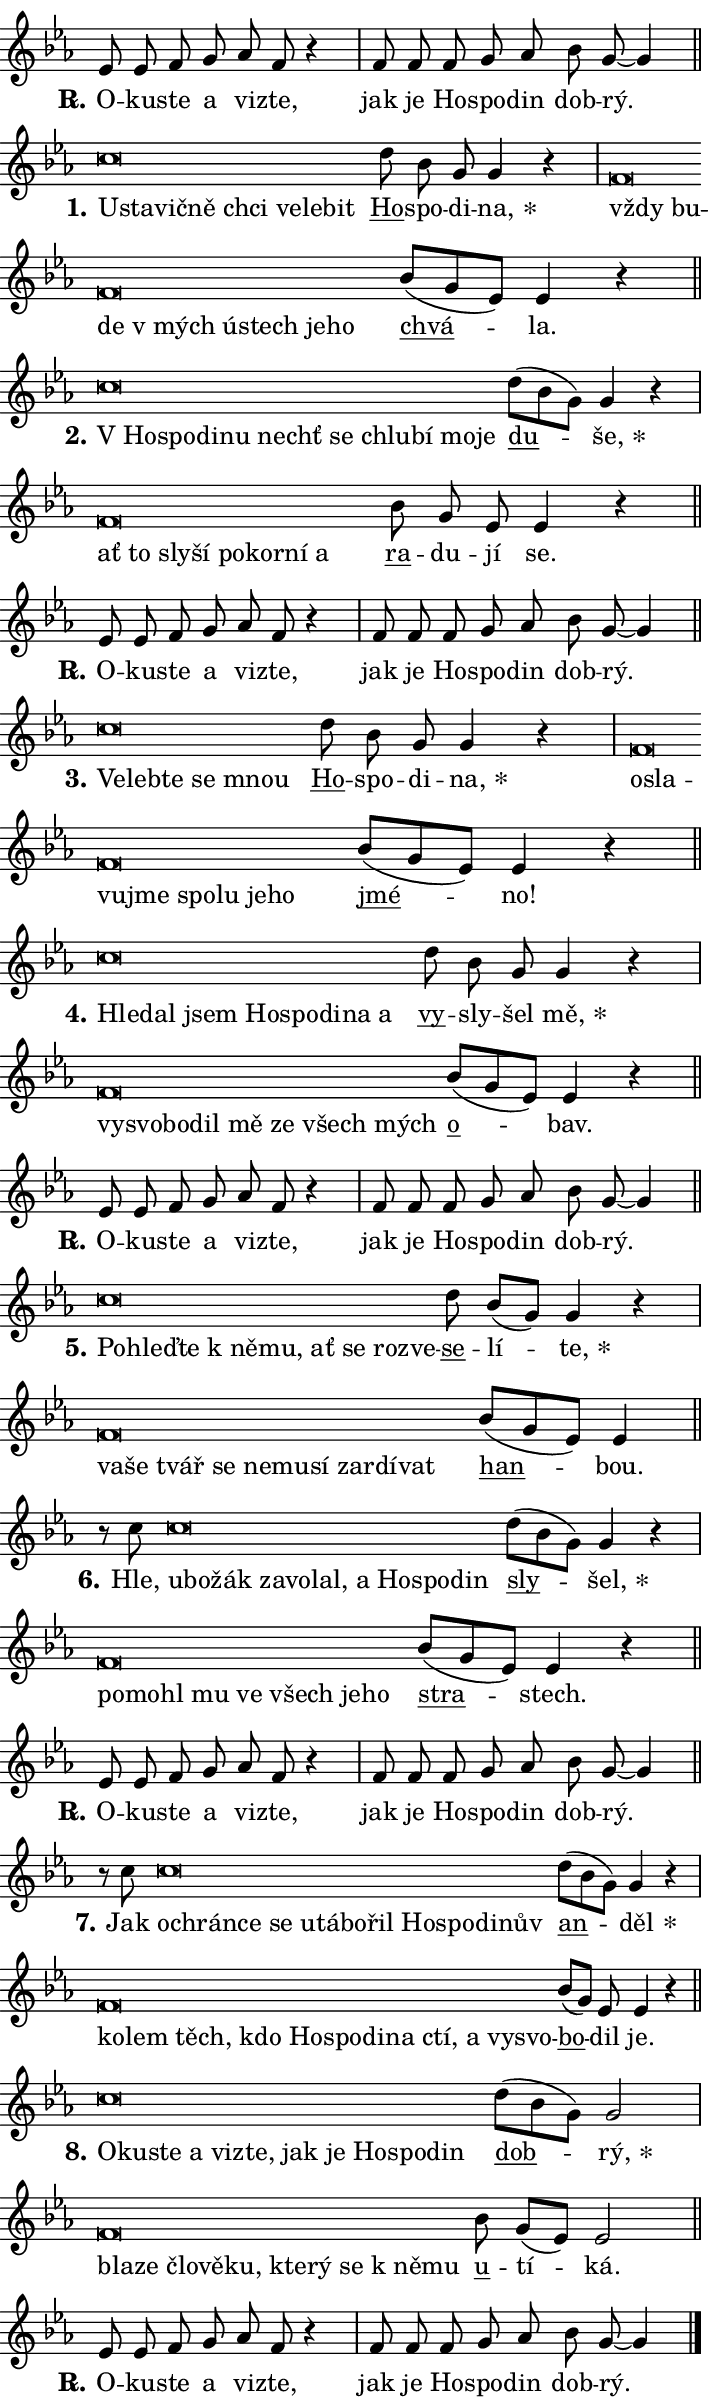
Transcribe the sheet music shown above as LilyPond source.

\version "2.24.0"
\header { tagline = "" }
\paper {
  indent = 0\cm
  top-margin = 0\cm
  right-margin = 0.13\cm % to fit lyric hyphens
  bottom-margin = 0\cm
  left-margin = 0\cm
  paper-width = 12\cm
  page-breaking = #ly:one-page-breaking
  system-system-spacing.basic-distance = #11
  score-system-spacing.basic-distance = #11
  ragged-last = ##f
}


%% Author: Thomas Morley
%% https://lists.gnu.org/archive/html/lilypond-user/2020-05/msg00002.html
#(define (line-position grob)
"Returns position of @var[grob} in current system:
   @code{'start}, if at first time-step
   @code{'end}, if at last time-step
   @code{'middle} otherwise
"
  (let* ((col (ly:item-get-column grob))
         (ln (ly:grob-object col 'left-neighbor))
         (rn (ly:grob-object col 'right-neighbor))
         (col-to-check-left (if (ly:grob? ln) ln col))
         (col-to-check-right (if (ly:grob? rn) rn col))
         (break-dir-left
           (and
             (ly:grob-property col-to-check-left 'non-musical #f)
             (ly:item-break-dir col-to-check-left)))
         (break-dir-right
           (and
             (ly:grob-property col-to-check-right 'non-musical #f)
             (ly:item-break-dir col-to-check-right))))
        (cond ((eqv? 1 break-dir-left) 'start)
              ((eqv? -1 break-dir-right) 'end)
              (else 'middle))))

#(define (tranparent-at-line-position vctor)
  (lambda (grob)
  "Relying on @code{line-position} select the relevant enry from @var{vctor}.
Used to determine transparency,"
    (case (line-position grob)
      ((end) (not (vector-ref vctor 0)))
      ((middle) (not (vector-ref vctor 1)))
      ((start) (not (vector-ref vctor 2))))))

noteHeadBreakVisibility =
#(define-music-function (break-visibility)(vector?)
"Makes @code{NoteHead}s transparent relying on @var{break-visibility}"
#{
  \override NoteHead.transparent =
    #(tranparent-at-line-position break-visibility)
#})

#(define delete-ledgers-for-transparent-note-heads
  (lambda (grob)
    "Reads whether a @code{NoteHead} is transparent.
If so this @code{NoteHead} is removed from @code{'note-heads} from
@var{grob}, which is supposed to be @code{LedgerLineSpanner}.
As a result ledgers are not printed for this @code{NoteHead}"
    (let* ((nhds-array (ly:grob-object grob 'note-heads))
           (nhds-list
             (if (ly:grob-array? nhds-array)
                 (ly:grob-array->list nhds-array)
                 '()))
           ;; Relies on the transparent-property being done before
           ;; Staff.LedgerLineSpanner.after-line-breaking is executed.
           ;; This is fragile ...
           (to-keep
             (remove
               (lambda (nhd)
                 (ly:grob-property nhd 'transparent #f))
               nhds-list)))
      ;; TODO find a better method to iterate over grob-arrays, similiar
      ;; to filter/remove etc for lists
      ;; For now rebuilt from scratch
      (set! (ly:grob-object grob 'note-heads)  '())
      (for-each
        (lambda (nhd)
          (ly:pointer-group-interface::add-grob grob 'note-heads nhd))
        to-keep))))

squashNotes = {
  \override NoteHead.X-extent = #'(-0.2 . 0.2)
  \override NoteHead.Y-extent = #'(-0.75 . 0)
  \override NoteHead.stencil =
    #(lambda (grob)
       (let ((pos (ly:grob-property grob 'staff-position)))
         (begin
           (if (< pos -7) (display "ERROR: Lower brevis then expected\n") (display ""))
           (if (<= pos -6) ly:text-interface::print ly:note-head::print))))
}
unSquashNotes = {
  \revert NoteHead.X-extent
  \revert NoteHead.Y-extent
  \revert NoteHead.stencil
}

hideNotes = \noteHeadBreakVisibility #begin-of-line-visible
unHideNotes = \noteHeadBreakVisibility #all-visible

% work-around for resetting accidentals
% https://lilypond.org/doc/v2.23/Documentation/notation/displaying-rhythms#unmetered-music
cadenzaMeasure = {
  \cadenzaOff
  \partial 1024 s1024
  \cadenzaOn
}

#(define-markup-command (accent layout props text) (markup?)
  "Underline accented syllable"
  (interpret-markup layout props
    #{\markup \override #'(offset . 4.3) \underline { #text }#}))

responsum = \markup \concat {
  "R" \hspace #-1.05 \path #0.1 #'((moveto 0 0.07) (lineto 0.9 0.8)) \hspace #0.05 "."
}

spaceSize = #0.6828661417322834 % exact space size for TeX Gyre Schola

\layout {
  \context {
    \Staff
    \remove "Time_signature_engraver"
    \override LedgerLineSpanner.after-line-breaking = #delete-ledgers-for-transparent-note-heads
  }
  \context {
    \Lyrics {
      \override LyricSpace.minimum-distance = \spaceSize
      \override LyricText.font-name = #"TeX Gyre Schola"
      \override LyricText.font-size = 1
      \override StanzaNumber.font-name = #"TeX Gyre Schola Bold"
      \override StanzaNumber.font-size = 1
    }
  }
  \context {
    \Score 
    \override NoteHead.text =
      #(lambda (grob) 
        (let ((pos (ly:grob-property grob 'staff-position)))
          #{\markup {
            \combine
              \halign #-0.55 \raise #(if (= pos -6) 0 0.5) \override #'(thickness . 2) \draw-line #'(3.2 . 0)
              \musicglyph "noteheads.sM1"
          }#}))
  }
}

% magnetic-lyrics.ily
%
%   written by
%     Jean Abou Samra <jean@abou-samra.fr>
%     Werner Lemberg <wl@gnu.org>
%
%   adapted by
%     Jiri Hon <jiri.hon@gmail.com>
%
% Version 2022-Apr-15

% https://www.mail-archive.com/lilypond-user@gnu.org/msg149350.html

#(define (Left_hyphen_pointer_engraver context)
   "Collect syllable-hyphen-syllable occurrences in lyrics and store
them in properties.  This engraver only looks to the left.  For
example, if the lyrics input is @code{foo -- bar}, it does the
following.

@itemize @bullet
@item
Set the @code{text} property of the @code{LyricHyphen} grob between
@q{foo} and @q{bar} to @code{foo}.

@item
Set the @code{left-hyphen} property of the @code{LyricText} grob with
text @q{foo} to the @code{LyricHyphen} grob between @q{foo} and
@q{bar}.
@end itemize

Use this auxiliary engraver in combination with the
@code{lyric-@/text::@/apply-@/magnetic-@/offset!} hook."
   (let ((hyphen #f)
         (text #f))
     (make-engraver
      (acknowledgers
       ((lyric-syllable-interface engraver grob source-engraver)
        (set! text grob)))
      (end-acknowledgers
       ((lyric-hyphen-interface engraver grob source-engraver)
        ;(when (not (grob::has-interface grob 'lyric-space-interface))
          (set! hyphen grob)));)
      ((stop-translation-timestep engraver)
       (when (and text hyphen)
         (ly:grob-set-object! text 'left-hyphen hyphen))
       (set! text #f)
       (set! hyphen #f)))))

#(define (lyric-text::apply-magnetic-offset! grob)
   "If the space between two syllables is less than the value in
property @code{LyricText@/.details@/.squash-threshold}, move the right
syllable to the left so that it gets concatenated with the left
syllable.

Use this function as a hook for
@code{LyricText@/.after-@/line-@/breaking} if the
@code{Left_@/hyphen_@/pointer_@/engraver} is active."
   (let ((hyphen (ly:grob-object grob 'left-hyphen #f)))
     (when hyphen
       (let ((left-text (ly:spanner-bound hyphen LEFT)))
         (when (grob::has-interface left-text 'lyric-syllable-interface)
           (let* ((common (ly:grob-common-refpoint grob left-text X))
                  (this-x-ext (ly:grob-extent grob common X))
                  (left-x-ext
                   (begin
                     ;; Trigger magnetism for left-text.
                     (ly:grob-property left-text 'after-line-breaking)
                     (ly:grob-extent left-text common X)))
                  ;; `delta` is the gap width between two syllables.
                  (delta (- (interval-start this-x-ext)
                            (interval-end left-x-ext)))
                  (details (ly:grob-property grob 'details))
                  (threshold (assoc-get 'squash-threshold details 0.2)))
             (when (< delta threshold)
               (let* (;; We have to manipulate the input text so that
                      ;; ligatures crossing syllable boundaries are not
                      ;; disabled.  For languages based on the Latin
                      ;; script this is essentially a beautification.
                      ;; However, for non-Western scripts it can be a
                      ;; necessity.
                      (lt (ly:grob-property left-text 'text))
                      (rt (ly:grob-property grob 'text))
                      (is-space (grob::has-interface hyphen 'lyric-space-interface))
                      (space (if is-space " " ""))
                      (extra-delta (if is-space spaceSize 0))
                      ;; Append new syllable.
                      (ltrt-space (if (and (string? lt) (string? rt))
                                (string-append lt space rt)
                                (make-concat-markup (list lt space rt))))
                      ;; Right-align `ltrt` to the right side.
                      (ltrt-space-markup (grob-interpret-markup
                               grob
                               (make-translate-markup
                                (cons (interval-length this-x-ext) 0)
                                (make-right-align-markup ltrt-space)))))
                 (begin
                   ;; Don't print `left-text`.
                   (ly:grob-set-property! left-text 'stencil #f)
                   ;; Set text and stencil (which holds all collected
                   ;; syllables so far) and shift it to the left.
                   (ly:grob-set-property! grob 'text ltrt-space)
                   (ly:grob-set-property! grob 'stencil ltrt-space-markup)
                   (ly:grob-translate-axis! grob (- (- delta extra-delta)) X))))))))))


#(define (lyric-hyphen::displace-bounds-first grob)
   ;; Make very sure this callback isn't triggered too early.
   (let ((left (ly:spanner-bound grob LEFT))
         (right (ly:spanner-bound grob RIGHT)))
     (ly:grob-property left 'after-line-breaking)
     (ly:grob-property right 'after-line-breaking)
     (ly:lyric-hyphen::print grob)))

squashThreshold = #0.4

\layout {
  \context {
    \Lyrics
    \consists #Left_hyphen_pointer_engraver
    \override LyricText.after-line-breaking =
      #lyric-text::apply-magnetic-offset!
    \override LyricHyphen.stencil = #lyric-hyphen::displace-bounds-first
    \override LyricText.details.squash-threshold = \squashThreshold
    \override LyricHyphen.minimum-distance = 0
    \override LyricHyphen.minimum-length = \squashThreshold
  }
}

squashText = \override LyricText.details.squash-threshold = 9999
unSquashText = \override LyricText.details.squash-threshold = \squashThreshold

leftText = \override LyricText.self-alignment-X = #LEFT
unLeftText = \revert LyricText.self-alignment-X

starOffset = #(lambda (grob) 
                (let ((x_offset (ly:self-alignment-interface::aligned-on-x-parent grob)))
                  (if (= x_offset 0) 0 (+ x_offset 1.2))))

star = #(define-music-function (syllable)(string?)
"Append star separator at the end of a syllable"
#{
  \once \override LyricText.X-offset = #starOffset
  \lyricmode { \markup {
    #syllable
    \override #'((font-name . "TeX Gyre Schola Bold")) \hspace #0.2 \lower #0.65 \larger "*"
  } }
#})

starAccent = #(define-music-function (syllable)(string?)
"Append star separator at the end of a syllable and make accent"
#{
  \once \override LyricText.X-offset = #starOffset
  \lyricmode { \markup {
    \accent #syllable
    \override #'((font-name . "TeX Gyre Schola Bold")) \hspace #0.2 \lower #0.65 \larger "*"
  } }
#})

breath = #(define-music-function (syllable)(string?)
"Append breathing indicator at the end of a syllable"
#{
  \lyricmode { \markup { #syllable "+" } }
#})

optionalBreath = #(define-music-function (syllable)(string?)
"Append optional breathing indicator at the end of a syllable"
#{
  \lyricmode { \markup { #syllable "(+)" } }
#})


\score {
    <<
        \new Voice = "melody" { \cadenzaOn \key es \major \relative { es'8 es f g as f r4 \cadenzaMeasure \bar "|" f8 f \bar "" f g as \bar "" bes g~ g4 \cadenzaMeasure \bar "||" \break } }
        \new Lyrics \lyricsto "melody" { \lyricmode { \set stanza = \responsum
O -- ku -- ste a vi -- zte, jak je Ho -- spo -- din dob -- rý. } }
    >>
    \layout {}
}

\score {
    <<
        \new Voice = "melody" { \cadenzaOn \key es \major \relative { \squashNotes c''\breve*1/16 \hideNotes \breve*1/16 \bar "" \breve*1/16 \bar "" \breve*1/16 \bar "" \breve*1/16 \bar "" \breve*1/16 \bar "" \breve*1/16 \breve*1/16 \bar "" \unHideNotes \unSquashNotes \bar "" d8 bes g g4 r \cadenzaMeasure \bar "|" \squashNotes f\breve*1/16 \hideNotes \breve*1/16 \bar "" \breve*1/16 \bar "" \breve*1/16 \bar "" \breve*1/16 \bar "" \breve*1/16 \bar "" \breve*1/16 \breve*1/16 \bar "" \unHideNotes \unSquashNotes \bar "" bes8[( g es)] es4 r \cadenzaMeasure \bar "||" \break } }
        \new Lyrics \lyricsto "melody" { \lyricmode { \set stanza = "1."
\leftText U -- \squashText sta -- vič -- ně chci ve -- le -- bit \unLeftText \unSquashText \markup \accent Ho -- spo -- di -- \star na, \leftText vždy \squashText bu -- de "v mých" ú -- stech je -- ho \unLeftText \unSquashText \markup \accent chvá -- la. } }
    >>
    \layout {}
}

\score {
    <<
        \new Voice = "melody" { \cadenzaOn \key es \major \relative { \squashNotes c''\breve*1/16 \hideNotes \breve*1/16 \bar "" \breve*1/16 \bar "" \breve*1/16 \bar "" \breve*1/16 \bar "" \breve*1/16 \bar "" \breve*1/16 \bar "" \breve*1/16 \bar "" \breve*1/16 \breve*1/16 \bar "" \unHideNotes \unSquashNotes \bar "" d8[( bes g)] g4 r \cadenzaMeasure \bar "|" \squashNotes f\breve*1/16 \hideNotes \breve*1/16 \bar "" \breve*1/16 \bar "" \breve*1/16 \bar "" \breve*1/16 \bar "" \breve*1/16 \bar "" \breve*1/16 \breve*1/16 \bar "" \unHideNotes \unSquashNotes \bar "" bes8 g es es4 r \cadenzaMeasure \bar "||" \break } }
        \new Lyrics \lyricsto "melody" { \lyricmode { \set stanza = "2."
\leftText "V Ho" -- \squashText spo -- di -- nu nechť se chlu -- bí mo -- je \unLeftText \unSquashText \markup \accent du -- \star še, \leftText ať \squashText to sly -- ší po -- kor -- ní a \unLeftText \unSquashText \markup \accent ra -- du -- jí se. } }
    >>
    \layout {}
}

\score {
    <<
        \new Voice = "melody" { \cadenzaOn \key es \major \relative { es'8 es f g as f r4 \cadenzaMeasure \bar "|" f8 f \bar "" f g as \bar "" bes g~ g4 \cadenzaMeasure \bar "||" \break } }
        \new Lyrics \lyricsto "melody" { \lyricmode { \set stanza = \responsum
O -- ku -- ste a vi -- zte, jak je Ho -- spo -- din dob -- rý. } }
    >>
    \layout {}
}

\score {
    <<
        \new Voice = "melody" { \cadenzaOn \key es \major \relative { \squashNotes c''\breve*1/16 \hideNotes \breve*1/16 \bar "" \breve*1/16 \bar "" \breve*1/16 \breve*1/16 \bar "" \unHideNotes \unSquashNotes \bar "" d8 bes g g4 r \cadenzaMeasure \bar "|" \squashNotes f\breve*1/16 \hideNotes \breve*1/16 \bar "" \breve*1/16 \bar "" \breve*1/16 \bar "" \breve*1/16 \bar "" \breve*1/16 \bar "" \breve*1/16 \breve*1/16 \bar "" \unHideNotes \unSquashNotes \bar "" bes8[( g es)] es4 r \cadenzaMeasure \bar "||" \break } }
        \new Lyrics \lyricsto "melody" { \lyricmode { \set stanza = "3."
\leftText Ve -- \squashText leb -- te se mnou \unLeftText \unSquashText \markup \accent Ho -- spo -- di -- \star na, \leftText o -- \squashText sla -- vu -- jme spo -- lu je -- ho \unLeftText \unSquashText \markup \accent jmé -- no! } }
    >>
    \layout {}
}

\score {
    <<
        \new Voice = "melody" { \cadenzaOn \key es \major \relative { \squashNotes c''\breve*1/16 \hideNotes \breve*1/16 \bar "" \breve*1/16 \bar "" \breve*1/16 \bar "" \breve*1/16 \bar "" \breve*1/16 \bar "" \breve*1/16 \breve*1/16 \bar "" \unHideNotes \unSquashNotes \bar "" d8 bes g g4 r \cadenzaMeasure \bar "|" \squashNotes f\breve*1/16 \hideNotes \breve*1/16 \bar "" \breve*1/16 \bar "" \breve*1/16 \bar "" \breve*1/16 \bar "" \breve*1/16 \bar "" \breve*1/16 \breve*1/16 \bar "" \unHideNotes \unSquashNotes \bar "" bes8[( g es)] es4 r \cadenzaMeasure \bar "||" \break } }
        \new Lyrics \lyricsto "melody" { \lyricmode { \set stanza = "4."
\leftText Hle -- \squashText dal jsem Ho -- spo -- di -- na a \unLeftText \unSquashText \markup \accent vy -- sly -- šel \star mě, \leftText vy -- \squashText svo -- bo -- dil mě ze všech mých \unLeftText \unSquashText \markup \accent o -- bav. } }
    >>
    \layout {}
}

\score {
    <<
        \new Voice = "melody" { \cadenzaOn \key es \major \relative { es'8 es f g as f r4 \cadenzaMeasure \bar "|" f8 f \bar "" f g as \bar "" bes g~ g4 \cadenzaMeasure \bar "||" \break } }
        \new Lyrics \lyricsto "melody" { \lyricmode { \set stanza = \responsum
O -- ku -- ste a vi -- zte, jak je Ho -- spo -- din dob -- rý. } }
    >>
    \layout {}
}

\score {
    <<
        \new Voice = "melody" { \cadenzaOn \key es \major \relative { \squashNotes c''\breve*1/16 \hideNotes \breve*1/16 \bar "" \breve*1/16 \bar "" \breve*1/16 \bar "" \breve*1/16 \bar "" \breve*1/16 \bar "" \breve*1/16 \bar "" \breve*1/16 \breve*1/16 \bar "" \unHideNotes \unSquashNotes \bar "" d8 bes[( g)] g4 r \cadenzaMeasure \bar "|" \squashNotes f\breve*1/16 \hideNotes \breve*1/16 \bar "" \breve*1/16 \bar "" \breve*1/16 \bar "" \breve*1/16 \bar "" \breve*1/16 \bar "" \breve*1/16 \bar "" \breve*1/16 \bar "" \breve*1/16 \breve*1/16 \bar "" \unHideNotes \unSquashNotes \bar "" bes8[( g es)] es4 \cadenzaMeasure \bar "||" \break } }
        \new Lyrics \lyricsto "melody" { \lyricmode { \set stanza = "5."
\leftText Po -- \squashText hleď -- te "k ně" -- mu, ať se roz -- ve -- \unLeftText \unSquashText \markup \accent se -- lí -- \star te, \leftText va -- \squashText še tvář se ne -- mu -- sí za -- rdí -- vat \unLeftText \unSquashText \markup \accent han -- bou. } }
    >>
    \layout {}
}

\score {
    <<
        \new Voice = "melody" { \cadenzaOn \key es \major \relative { r8 c''8 \squashNotes c\breve*1/16 \hideNotes \breve*1/16 \bar "" \breve*1/16 \bar "" \breve*1/16 \bar "" \breve*1/16 \bar "" \breve*1/16 \bar "" \breve*1/16 \bar "" \breve*1/16 \bar "" \breve*1/16 \breve*1/16 \bar "" \unHideNotes \unSquashNotes \bar "" d8[( bes g)] g4 r \cadenzaMeasure \bar "|" \squashNotes f\breve*1/16 \hideNotes \breve*1/16 \bar "" \breve*1/16 \bar "" \breve*1/16 \bar "" \breve*1/16 \bar "" \breve*1/16 \bar "" \breve*1/16 \breve*1/16 \bar "" \unHideNotes \unSquashNotes \bar "" bes8[( g es)] es4 r \cadenzaMeasure \bar "||" \break } }
        \new Lyrics \lyricsto "melody" { \lyricmode { \set stanza = "6."
Hle, \leftText u -- \squashText bo -- žák za -- vo -- lal, a Ho -- spo -- din \unLeftText \unSquashText \markup \accent sly -- \star šel, \leftText po -- \squashText mo -- hl mu ve všech je -- ho \unLeftText \unSquashText \markup \accent stra -- stech. } }
    >>
    \layout {}
}

\score {
    <<
        \new Voice = "melody" { \cadenzaOn \key es \major \relative { es'8 es f g as f r4 \cadenzaMeasure \bar "|" f8 f \bar "" f g as \bar "" bes g~ g4 \cadenzaMeasure \bar "||" \break } }
        \new Lyrics \lyricsto "melody" { \lyricmode { \set stanza = \responsum
O -- ku -- ste a vi -- zte, jak je Ho -- spo -- din dob -- rý. } }
    >>
    \layout {}
}

\score {
    <<
        \new Voice = "melody" { \cadenzaOn \key es \major \relative { r8 c''8 \squashNotes c\breve*1/16 \hideNotes \breve*1/16 \bar "" \breve*1/16 \bar "" \breve*1/16 \bar "" \breve*1/16 \bar "" \breve*1/16 \bar "" \breve*1/16 \bar "" \breve*1/16 \bar "" \breve*1/16 \bar "" \breve*1/16 \bar "" \breve*1/16 \breve*1/16 \bar "" \unHideNotes \unSquashNotes \bar "" d8[( bes g)] g4 r \cadenzaMeasure \bar "|" \squashNotes f\breve*1/16 \hideNotes \breve*1/16 \bar "" \breve*1/16 \bar "" \breve*1/16 \bar "" \breve*1/16 \bar "" \breve*1/16 \bar "" \breve*1/16 \bar "" \breve*1/16 \bar "" \breve*1/16 \bar "" \breve*1/16 \bar "" \breve*1/16 \breve*1/16 \bar "" \unHideNotes \unSquashNotes \bar "" bes8[( g)] es es4 r \cadenzaMeasure \bar "||" \break } }
        \new Lyrics \lyricsto "melody" { \lyricmode { \set stanza = "7."
Jak \leftText o -- \squashText chrán -- ce se u -- tá -- bo -- řil Ho -- spo -- di -- nův \unLeftText \unSquashText \markup \accent an -- \star děl \leftText ko -- \squashText lem těch, kdo Ho -- spo -- di -- na ctí, a vy -- svo -- \unLeftText \unSquashText \markup \accent bo -- dil je. } }
    >>
    \layout {}
}

\score {
    <<
        \new Voice = "melody" { \cadenzaOn \key es \major \relative { \squashNotes c''\breve*1/16 \hideNotes \breve*1/16 \bar "" \breve*1/16 \bar "" \breve*1/16 \bar "" \breve*1/16 \bar "" \breve*1/16 \bar "" \breve*1/16 \bar "" \breve*1/16 \bar "" \breve*1/16 \bar "" \breve*1/16 \breve*1/16 \bar "" \unHideNotes \unSquashNotes \bar "" d8[( bes g)] g2 \cadenzaMeasure \bar "|" \squashNotes f\breve*1/16 \hideNotes \breve*1/16 \bar "" \breve*1/16 \bar "" \breve*1/16 \bar "" \breve*1/16 \bar "" \breve*1/16 \bar "" \breve*1/16 \bar "" \breve*1/16 \bar "" \breve*1/16 \breve*1/16 \bar "" \unHideNotes \unSquashNotes \bar "" bes8 g[( es)] es2 \cadenzaMeasure \bar "||" \break } }
        \new Lyrics \lyricsto "melody" { \lyricmode { \set stanza = "8."
\leftText O -- \squashText ku -- ste a vi -- zte, jak je Ho -- spo -- din \unLeftText \unSquashText \markup \accent dob -- \star rý, \leftText bla -- \squashText ze člo -- vě -- ku, kte -- rý se "k ně" -- mu \unLeftText \unSquashText \markup \accent u -- tí -- ká. } }
    >>
    \layout {}
}

\score {
    <<
        \new Voice = "melody" { \cadenzaOn \key es \major \relative { es'8 es f g as f r4 \cadenzaMeasure \bar "|" f8 f \bar "" f g as \bar "" bes g~ g4 \cadenzaMeasure \bar "||" \break } \bar "|." }
        \new Lyrics \lyricsto "melody" { \lyricmode { \set stanza = \responsum
O -- ku -- ste a vi -- zte, jak je Ho -- spo -- din dob -- rý. } }
    >>
    \layout {}
}
